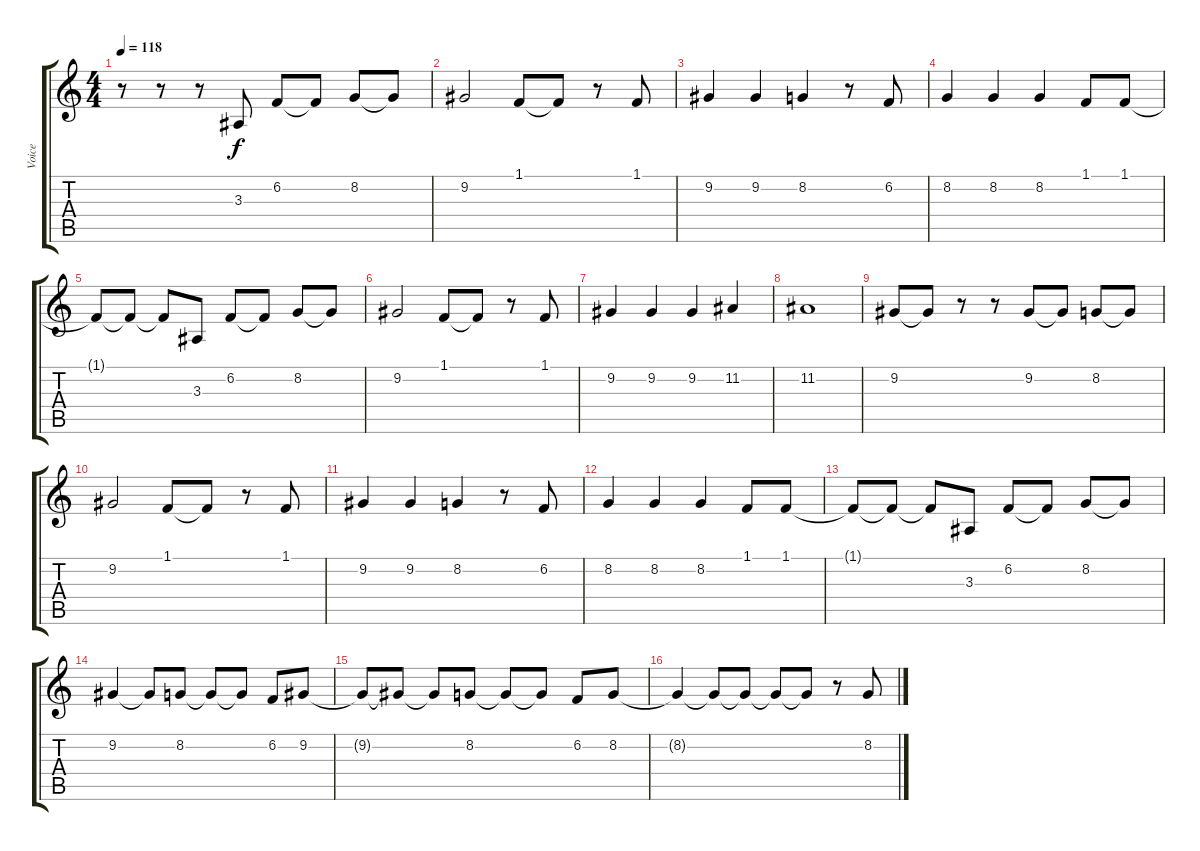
\track ("Voice" "Voice") {instrument violin}
\staff {score tabs}
\tuning (E4 B3 G3 D3 A2 E2) {hide}
\ts (4 4)
\tempo 118
\clef g2
\ks c
r.8{dy f} r.8 r.8 3.3.8 6.2.8 6.2{t}.8 8.2.8 8.2{t}.8 |
9.2.2 1.1.8 1.1{t}.8 r.8 1.1.8 |
9.2.4 9.2.4 8.2.4 r.8 6.2.8 |
8.2.4 8.2.4 8.2.4 1.1.8 1.1.8 |
1.1{t}.8 1.1{t}.8 1.1{t}.8 3.3.8 6.2.8 6.2{t}.8 8.2.8 8.2{t}.8 |
9.2.2 1.1.8 1.1{t}.8 r.8 1.1.8 |
9.2.4 9.2.4 9.2.4 11.2.4 |
11.2.1 |
9.2.8 9.2{t}.8 r.8 r.8 9.2.8 9.2{t}.8 8.2.8 8.2{t}.8 |
9.2.2 1.1.8 1.1{t}.8 r.8 1.1.8 |
9.2.4 9.2.4 8.2.4 r.8 6.2.8 |
8.2.4 8.2.4 8.2.4 1.1.8 1.1.8 |
1.1{t}.8 1.1{t}.8 1.1{t}.8 3.3.8 6.2.8 6.2{t}.8 8.2.8 8.2{t}.8 |
9.2.4 9.2{t}.8 8.2.8 8.2{t}.8 8.2{t}.8 6.2.8 9.2.8 |
9.2{t}.8 9.2{t}.8 9.2{t}.8 8.2.8 8.2{t}.8 8.2{t}.8 6.2.8 8.2.8 |
8.2{t}.4 8.2{t}.8 8.2{t}.8 8.2{t}.8 8.2{t}.8 r.8 8.2.8
